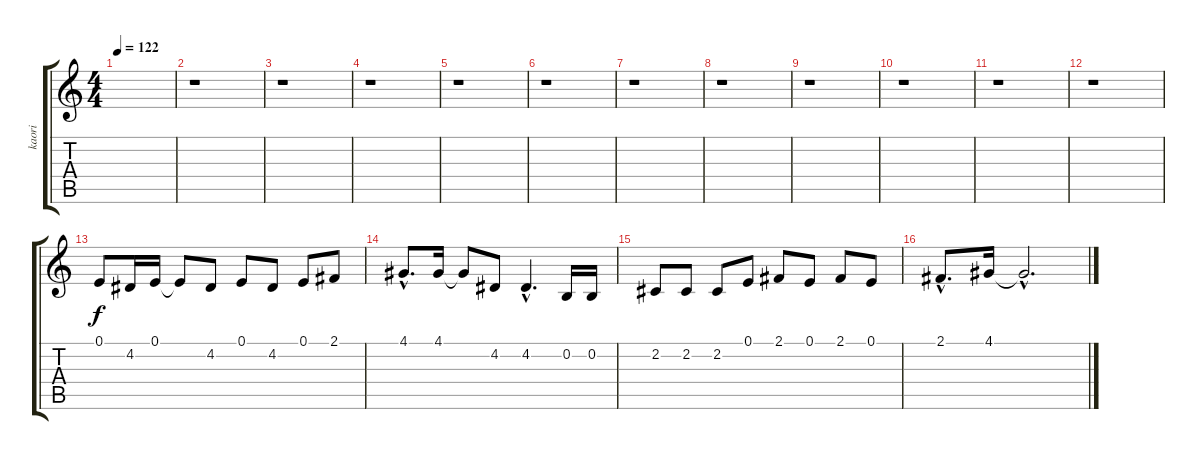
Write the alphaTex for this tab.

\track ("kaori" "kaori") {instrument lead2sawtooth}
\staff {score tabs}
\tuning (E4 B3 G3 D3 A2 E2) {hide}
\ts (4 4)
\tempo 122
\clef g2
\ks c
|
r.1 |
r.1 |
r.1 |
r.1 |
r.1 |
r.1 |
r.1 |
r.1 |
r.1 |
r.1 |
r.1 |
0.1.8 4.2.16 0.1.16 0.1{t}.8 4.2.8 0.1.8 4.2.8 0.1.8 2.1.8 |
4.1{hac}.8{d} 4.1.16 4.1{t}.8 4.2.8 4.2{hac}.4{d} 0.2.16 0.2.16 |
2.2.8 2.2.8 2.2.8 0.1.8 2.1.8 0.1.8 2.1.8 0.1.8 |
2.1{hac}.8{d} 4.1.16 4.1{hac t}.2{d}
